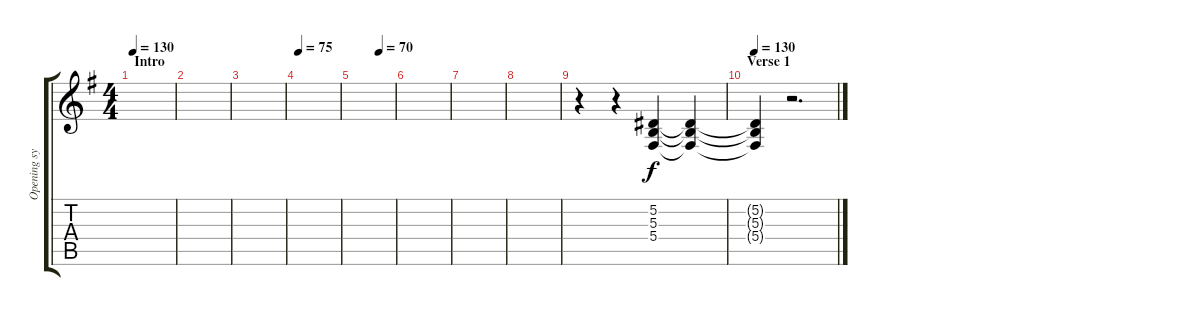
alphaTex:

\track ("Opening symbals" "Opening sy") {instrument reversecymbal}
\staff {score tabs}
\tuning (Eb4 Bb3 Gb3 Db3 Ab2 Eb2) {hide}
\ts (4 4)
\section ("" "Intro")
\tempo 130
\tempo 75
\tempo 130
\clef g2
\ks eminor
|
|
|
\tempo 75
|
\tempo (70 0.625)
|
|
|
|
r.4 r.4 (5.2 5.3 5.4).4 (5.2{t} 5.3{t} 5.4{t}).4 |
\section ("" "Verse 1")
\tempo 130
(5.2{t} 5.3{t} 5.4{t}).4 r.2{d}
